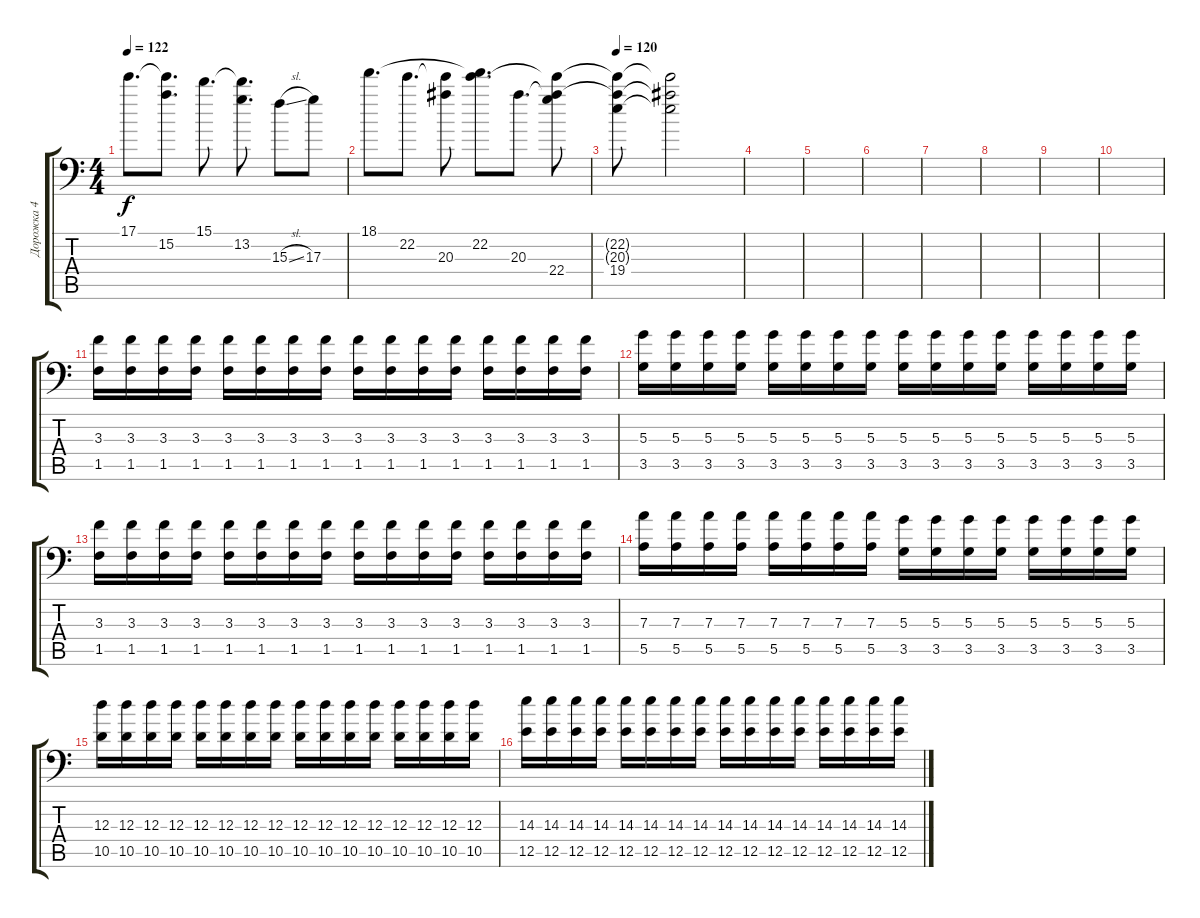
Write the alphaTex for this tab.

\track ("Дорожка 4" "Дорожка 4") {instrument distortionguitar}
\staff {score tabs}
\tuning (B3 Gb3 D3 A2 E2 A1) {hide}
\ts (4 4)
\tempo 122
\clef f4
\ks c
17.1.8{d dy f} (17.1{t} 15.2).8{d} 15.1.8{d} (15.1{t} 13.2).8{d} 15.3{sl}.8 17.3.8 |
18.1.8{d} 22.2.8{d} (22.2{t} 20.3).8 (18.1{t} 22.2).8{d} 20.3.8{d} (22.2{t} 20.3{t} 22.4).8 |
\tempo 120
(22.2{t} 20.3{t} 19.4).8 (22.2{t} 20.3{t} 19.4{t}).2 |
|
|
|
|
|
|
|
(3.3 1.5).16 (3.3 1.5).16 (3.3 1.5).16 (3.3 1.5).16 (3.3 1.5).16 (3.3 1.5).16 (3.3 1.5).16 (3.3 1.5).16 (3.3 1.5).16 (3.3 1.5).16 (3.3 1.5).16 (3.3 1.5).16 (3.3 1.5).16 (3.3 1.5).16 (3.3 1.5).16 (3.3 1.5).16 |
(5.3 3.5).16 (5.3 3.5).16 (5.3 3.5).16 (5.3 3.5).16 (5.3 3.5).16 (5.3 3.5).16 (5.3 3.5).16 (5.3 3.5).16 (5.3 3.5).16 (5.3 3.5).16 (5.3 3.5).16 (5.3 3.5).16 (5.3 3.5).16 (5.3 3.5).16 (5.3 3.5).16 (5.3 3.5).16 |
(3.3 1.5).16 (3.3 1.5).16 (3.3 1.5).16 (3.3 1.5).16 (3.3 1.5).16 (3.3 1.5).16 (3.3 1.5).16 (3.3 1.5).16 (3.3 1.5).16 (3.3 1.5).16 (3.3 1.5).16 (3.3 1.5).16 (3.3 1.5).16 (3.3 1.5).16 (3.3 1.5).16 (3.3 1.5).16 |
(7.3 5.5).16 (7.3 5.5).16 (7.3 5.5).16 (7.3 5.5).16 (7.3 5.5).16 (7.3 5.5).16 (7.3 5.5).16 (7.3 5.5).16 (5.3 3.5).16 (5.3 3.5).16 (5.3 3.5).16 (5.3 3.5).16 (5.3 3.5).16 (5.3 3.5).16 (5.3 3.5).16 (5.3 3.5).16 |
(12.3 10.5).16 (12.3 10.5).16 (12.3 10.5).16 (12.3 10.5).16 (12.3 10.5).16 (12.3 10.5).16 (12.3 10.5).16 (12.3 10.5).16 (12.3 10.5).16 (12.3 10.5).16 (12.3 10.5).16 (12.3 10.5).16 (12.3 10.5).16 (12.3 10.5).16 (12.3 10.5).16 (12.3 10.5).16 |
(14.3 12.5).16 (14.3 12.5).16 (14.3 12.5).16 (14.3 12.5).16 (14.3 12.5).16 (14.3 12.5).16 (14.3 12.5).16 (14.3 12.5).16 (14.3 12.5).16 (14.3 12.5).16 (14.3 12.5).16 (14.3 12.5).16 (14.3 12.5).16 (14.3 12.5).16 (14.3 12.5).16 (14.3 12.5).16
